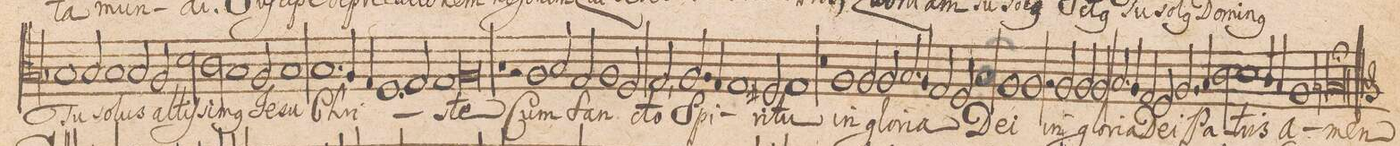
**kern	**text
*I"TENOR.	*
*clefC3	*
*k[b-]	*
*met(c|)	*
*M2/1	*
1B-/	Tu
2B-/	so-
1B-/	-lus
=75-	=75-
2B-/	al-
2A/	-tiſ-
2d\	.
=76-	=76-
2c\	-si-
1B-/	-m(us)
2A/	Je-
=77-	=77-
1B-/	-su
1.B-/	Chri-
=78-	=78-
4A/	.
4G/	.
1.F/	.
=79-	=79-
2G/	.
1G/	.
=80-	=80-
0A/	-ste
=81-	=81-
1r	.
2r	.
1A/	Cum-
=82-	=82-
2B-/	.
2G/	-San-
1A/	.
=83-	=83-
2F/	.
2G,</	-cto
2.A/	Spi-
=84-	=84-
4G/	.
1G/	.
2F#X/	-ri-
=85-	=85-
1G/	-tu
0r	.
=86-	=86-
1A/	in
=87-	=87-
2A/	glo-
2A/	-ri-
2.B-/	-a
4A/	.
=88-	=88-
2G/	.
2Fny/	.
1B-/	De-
=89-	=89-
1A/	.
1A/	-i
=90-	=90-
2r	.
2A/	in
2A/	glo-
2A/	-ri-
=91-	=91-
2.B-/	-a
4A/	.
2G/	De-
2F/	-i
=92-	=92-
2.A/	Pa-
4B-/	.
2c\	.
1d\	-tris
=93-	=93-
4c/	.
4B-/	.
1A/	a-
=94-	=94-
0Bn/;	-men
==	==
*-	*-
